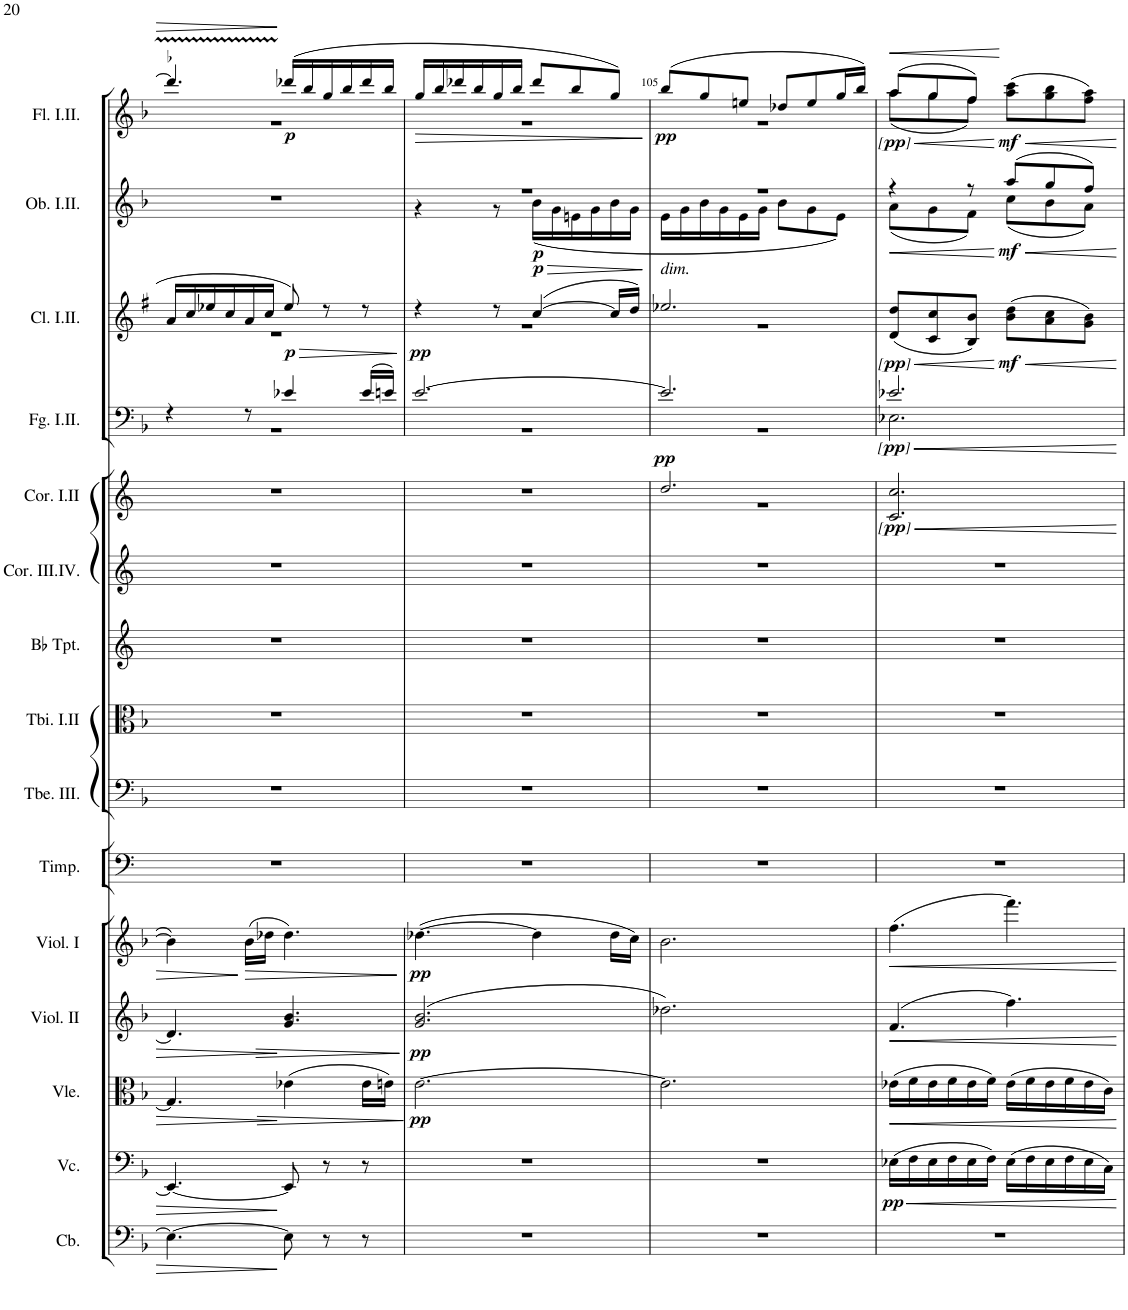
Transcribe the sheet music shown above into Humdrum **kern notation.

**kern	**kern	**dynam	**kern	**dynam	**kern	**dynam	**kern	**dynam	**kern	**kern	**kern	**kern	**kern	**kern	**dynam	**kern	**dynam	**kern	**dynam	**kern	**dynam	**kern	**dynam
*part15	*part14	*part14	*part13	*part13	*part12	*part12	*part11	*part11	*part10	*part9	*part8	*part7	*part6	*part5	*part5	*part4	*part4	*part3	*part3	*part2	*part2	*part1	*part1
*staff15	*staff14	*staff14	*staff13	*staff13	*staff12	*staff12	*staff11	*staff11	*staff10	*staff9	*staff8	*staff7	*staff6	*staff5	*staff5	*staff4	*staff4	*staff3	*staff3	*staff2	*staff2	*staff1	*staff1
*I"Contrabassi	*I"Violoncelli	*	*I"Viole	*	*I"Violini II	*	*I"Violini I	*	*I"Timpani D, A	*I"Trombone III.	*I"Tromboni I.II.	*I"Trombe I.II. in D	*I"Corni in D III.IV.	*I"Corni in F I.II.	*	*I"Fagotti I.II.	*	*I"Clarinetti in B I.II.	*	*I"Oboi I.II.	*	*I"Flauti I.II.	*
*I'Cb.	*I'Vc.	*	*I'Vle.	*	*I'Viol. II	*	*I'Viol. I	*	*I'Timp.	*I'Tbe. III.	*I'Tbi. I.II	*I'Tbe. I.II.	*I'Cor. III.IV.	*I'Cor. I.II	*	*I'Fg. I.II.	*	*I'Cl. I.II.	*	*I'Ob. I.II.	*	*I'Fl. I.II.	*
!!LO:PB:g=z
*clefF4	*clefF4	*	*clefC3	*	*clefG2	*	*clefG2	*	*clefF4	*clefF4	*clefC3	*clefG2	*clefG2	*clefG2	*	*clefF4	*	*clefG2	*	*clefG2	*	*clefG2	*
*Trd7c12	*	*	*	*	*	*	*	*	*	*	*	*Trd1c2	*Trd6c10	*Trd4c7	*	*	*	*Trd1c2	*	*	*	*	*
*k[b-]	*k[b-]	*	*k[b-]	*	*k[b-]	*	*k[b-]	*	*k[]	*k[b-]	*k[b-]	*k[]	*k[]	*k[]	*	*k[b-]	*	*k[f#]	*	*k[b-]	*	*k[b-]	*
*M6/8	*M6/8	*	*M6/8	*	*M6/8	*	*M6/8	*	*M6/8	*M6/8	*M6/8	*M6/8	*M6/8	*M6/8	*	*M6/8	*	*M6/8	*	*M6/8	*	*M6/8	*
=103	=103	=103	=103	=103	=103	=103	=103	=103	=103	=103	=103	=103	=103	=103	=103	=103	=103	=103	=103	=103	=103	=103	=103
*	*	*	*	*	*	*	*	*	*	*	*	*	*	*	*	*^	*	*^	*	*	*	*^	*
*	*	*	*	*	*	*	*	*	*	*	*	*	*	*	*	*	*	*	*	*	*	*	*	*	*^	*
4.E-\_	4.EE-/_	.	4.G/]	.	4.d-/]	.	4b-\]	.	2.r	2.r	2.r	2.r	2.r	2.r	.	4r	2.r	.	16a/LL	2.r	.	2.r	.	4.ddd-/]	2.r	4.eee-X]	.
.	.	.	.	.	.	.	.	.	.	.	.	.	.	.	.	.	.	.	16cc/	.	.	.	.	.	.	.	.
.	.	.	.	.	.	.	.	.	.	.	.	.	.	.	.	.	.	.	16ee-X/	.	.	.	.	.	.	.	.
.	.	.	.	.	.	.	.	.	.	.	.	.	.	.	.	.	.	.	16cc/	.	.	.	.	.	.	.	.
!	!	!	!	!	!	!	!	!LO:HP:b	!	!	!	!	!	!	!	!	!	!	!	!	!	!	!	!	!	!	!
.	.	.	.	.	.	.	(16b-\LL	>	.	.	.	.	.	.	.	8r	.	.	16a/	.	.	.	.	.	.	.	.
.	.	.	.	.	.	.	16dd-X\JJ	.	.	.	.	.	.	.	.	.	.	.	16cc/JJ	.	.	.	.	.	.	.	.
!	!	!	!	!LO:HP:b	!	!LO:HP:b	!	!	!	!	!	!	!	!	!	!	!	!LO:HP:b	!	!	!	!	!	!	!	!	!
!	!	!	!	!	!	!	!	!	!	!	!	!	!	!	!	!	!	!LO:DY:n=1:a	!	!	!	!	!	!	!	!	!LO:DY:b
8E-\]	8EE-/]	.	(4e-X\	>	4.g/ 4.b-/	>	4.dd-\)	.	.	.	.	.	.	.	.	4e-X/	.	> p	8ee-/	.	.	.	.	(16ddd-X/LL	.	8ryy	p
.	.	.	.	.	.	.	.	.	.	.	.	.	.	.	.	.	.	.	.	.	.	.	.	16bb-/	.	.	.
8r	8r	.	.	.	.	.	.	.	.	.	.	.	.	.	.	.	.	.	8r	.	.	.	.	16gg/	.	4ryy	.
.	.	.	.	.	.	.	.	.	.	.	.	.	.	.	.	.	.	.	.	.	.	.	.	16bb-/	.	.	.
8r	8r	.	16e-\LL	.	.	.	.	.	.	.	.	.	.	.	.	(16e-/LL	.	.	8r	.	.	.	.	16ddd-/	.	.	.
.	.	.	16en\JJ)	.	.	.	.	.	.	.	.	.	.	.	.	16en/JJ)	.	.	.	.	.	.	.	16bb-/JJ	.	.	.
*	*	*	*	*	*	*	*	*	*	*	*	*	*	*	*	*	*	*	*	*	*	*	*	*v	*v	*v	*
=104	=104	=104	=104	=104	=104	=104	=104	=104	=104	=104	=104	=104	=104	=104	=104	=104	=104	=104	=104	=104	=104	=104	=104	=104	=104
*	*	*	*	*	*	*	*	*	*	*	*	*	*	*	*	*	*	*	*	*	*	*^	*	*	*
!	!	!	!	!LO:DY:b	!	!LO:DY:b	!	!LO:DY:b	!	!	!	!	!	!	!	!	!	!LO:DY:a	!	!	!	!	!	!	!	!LO:HP:b
*	*	*	*	*	*	*	*	*	*	*	*	*	*	*	*	*	*	*	*	*	*	*	*	*	*^	*
2.r	2.r	.	[2.e\	pp	(2.g/ 2.b-/	pp	([4.dd-X\	pp	2.r	2.r	2.r	2.r	2.r	2.r	.	[2.e/	2.r	pp	4r	2.r	.	2.r	4r	.	16gg/LL	2.r	>
.	.	.	.	.	.	.	.	.	.	.	.	.	.	.	.	.	.	.	.	.	.	.	.	.	16bb-/	.	.
.	.	.	.	.	.	.	.	.	.	.	.	.	.	.	.	.	.	.	.	.	.	.	.	.	16ddd-X/	.	.
.	.	.	.	.	.	.	.	.	.	.	.	.	.	.	.	.	.	.	.	.	.	.	.	.	16bb-/	.	.
.	.	.	.	.	.	.	.	.	.	.	.	.	.	.	.	.	.	.	8r	.	.	.	8r	.	16gg/	.	.
.	.	.	.	.	.	.	.	.	.	.	.	.	.	.	.	.	.	.	.	.	.	.	.	.	16bb-/JJ	.	.
!	!	!	!	!	!	!	!	!	!	!	!	!	!	!	!	!	!	!	!	!	!LO:HP:b	!	!	!	!	!	!
!	!	!	!	!	!	!	!	!	!	!	!	!	!	!	!	!	!	!	!	!	!LO:DY:n=1:a	!	!	!LO:DY:b	!	!	!
.	.	.	.	.	.	.	4dd-\]	.	.	.	.	.	.	.	.	.	.	.	([4cc/	.	> p	.	(16b-\LL	p	8ddd-/L	.	.
.	.	.	.	.	.	.	.	.	.	.	.	.	.	.	.	.	.	.	.	.	.	.	16g\	.	.	.	.
.	.	.	.	.	.	.	.	.	.	.	.	.	.	.	.	.	.	.	.	.	.	.	16en\	.	8bb-/	.	.
.	.	.	.	.	.	.	.	.	.	.	.	.	.	.	.	.	.	.	.	.	.	.	16g\	.	.	.	.
.	.	.	.	.	.	.	16dd-\LL	.	.	.	.	.	.	.	.	.	.	.	16cc/LL]	.	.	.	16b-\	.	8gg/J)	.	.
.	.	.	.	.	.	.	16cc\JJ)	.	.	.	.	.	.	.	.	.	.	.	16dd/JJ)	.	.	.	16g\JJ	.	.	.	.
*	*	*	*	*	*	*	*	*	*	*	*	*	*	*	*	*v	*v	*	*	*	*	*v	*v	*	*v	*v	*
*	*	*	*	*	*	*	*	*	*	*	*	*	*	*	*	*	*	*v	*v	*	*	*	*	*
.	.	.	.	.	.	.	.	.	.	.	.	.	.	.	.	.	.	.	.	.	.	.	]
=105	=105	=105	=105	=105	=105	=105	=105	=105	=105	=105	=105	=105	=105	=105	=105	=105	=105	=105	=105	=105	=105	=105	=105
*	*	*	*	*	*	*	*	*	*	*	*	*	*	*^	*	*^	*	*^	*	*^	*	*^	*
!	!	!	!	!	!	!	!	!	!	!	!	!	!	!	!	!	!	!	!	!LO:TX:a:i:t=dim.	!	!	!	!	!	!	!	!
!	!	!	!	!	!	!	!	!	!	!	!	!	!	!	!	!LO:DY:a	!	!	!	!	!	!	!	!	!	!	!	!LO:DY:b
2.r	2.r	.	2.e\]	.	2.dd-X\)	.	2.b-\	.	2.r	2.r	2.r	2.r	2.r	2.dd/	2.r	pp	2.e/]	2.r	.	2.ee-X/	2.r	.	2.r	16e\LL	.	(8bb-/L	2.r	pp
.	.	.	.	.	.	.	.	.	.	.	.	.	.	.	.	.	.	.	.	.	.	.	.	16g\	.	.	.	.
.	.	.	.	.	.	.	.	.	.	.	.	.	.	.	.	.	.	.	.	.	.	.	.	16b-\	.	8gg/	.	.
.	.	.	.	.	.	.	.	.	.	.	.	.	.	.	.	.	.	.	.	.	.	.	.	16g\	.	.	.	.
.	.	.	.	.	.	.	.	.	.	.	.	.	.	.	.	.	.	.	.	.	.	.	.	16e\	.	8een/J	.	.
.	.	.	.	.	.	.	.	.	.	.	.	.	.	.	.	.	.	.	.	.	.	.	.	16g\JJ	.	.	.	.
.	.	.	.	.	.	.	.	.	.	.	.	.	.	.	.	.	.	.	.	.	.	.	.	8b-\L	.	8dd-X/L	.	.
.	.	.	.	.	.	.	.	.	.	.	.	.	.	.	.	.	.	.	.	.	.	.	.	8g\	.	8ee/	.	.
.	.	.	.	.	.	.	.	.	.	.	.	.	.	.	.	.	.	.	.	.	.	.	.	8e\J)	.	16gg/L	.	.
.	.	.	.	.	.	.	.	.	.	.	.	.	.	.	.	.	.	.	.	.	.	.	.	.	.	16bb-/JJ)	.	.
*	*	*	*	*	*	*	*	*	*	*	*	*	*	*v	*v	*	*	*	*	*v	*v	*	*	*	*	*	*	*
=106	=106	=106	=106	=106	=106	=106	=106	=106	=106	=106	=106	=106	=106	=106	=106	=106	=106	=106	=106	=106	=106	=106	=106	=106	=106	=106
!	!	!LO:DY:b	!	!	!	!	!	!	!	!	!	!	!	!	!LO:DY:b	!	!	!	!	!LO:HP:b	!	!	!LO:HP:b	!	!	!LO:HP:b
!	!	!	!	!	!	!	!	!	!	!	!	!	!	!	!LO:DY:n=1:b	!	!	!	!	!	!	!	!	!	!	!
!	!	!	!	!	!	!	!	!	!	!	!	!	!	!	!LO:DY:n=2:b	!	!	!LO:DY:b	!	!	!	!	!	!	!	!
!	!	!	!	!	!	!	!	!	!	!	!	!	!	!	!	!	!	!LO:DY:n=1:b	!	!	!	!	!	!	!	!
!	!	!	!	!	!	!	!	!	!	!	!	!	!	!	!	!	!	!LO:DY:n=2:b	!	!LO:DY:n=1:b	!	!	!	!	!	!
!	!	!	!	!	!	!	!	!	!	!	!	!	!	!	!	!	!	!	!	!LO:DY:n=2:b	!	!	!	!	!	!
!	!	!	!	!	!	!	!	!	!	!	!	!	!	!	!	!	!	!	!	!LO:DY:n=3:b	!	!	!	!	!	!LO:DY:n=1:b
!	!	!	!	!	!	!	!	!	!	!	!	!	!	!	!	!	!	!	!	!	!	!	!	!	!	!LO:DY:n=2:b
!	!	!	!	!	!	!	!	!	!	!	!	!	!	!	!	!	!	!	!	!	!	!	!	!	!	!LO:DY:n=3:b
2.r	(16E-X\LL	pp	(16e-X\LL	.	(4.f/	.	(4.ff\	.	2.r	2.r	2.r	2.r	2.r	2.c/ 2.cc/	other-dynamics pp other-dynamics	2.e-X/	2.E-X\	other-dynamics pp other-dynamics	(8d/ 8dd/L	< other-dynamics pp other-dynamics	4r	(8a\L	<	(8aa/L	(8aa\L	< other-dynamics pp other-dynamics
.	16F\	.	16f\	.	.	.	.	.	.	.	.	.	.	.	.	.	.	.	.	.	.	.	.	.	.	.
!	!	!	!	!	!	!	!	!	!	!	!	!	!	!	!	!	!	!	!	!	!	!	!	!	!	!LO:HP:b
.	16E-\	.	16e-\	.	.	.	.	.	.	.	.	.	.	.	.	.	.	.	8c/ 8cc/	.	.	8g\	.	8gg/	8gg\	<
.	16F\	.	16f\	.	.	.	.	.	.	.	.	.	.	.	.	.	.	.	.	.	.	.	.	.	.	.
.	16E-\	.	16e-\	.	.	.	.	.	.	.	.	.	.	.	.	.	.	.	8B/ 8b/J)	.	8r	8f\J)	.	8ff/J)	8ff\J)	.
.	16F\JJ)	.	16f\JJ)	.	.	.	.	.	.	.	.	.	.	.	.	.	.	.	.	.	.	.	.	.	.	.
!	!	!	!	!	!	!	!	!	!	!	!	!	!	!	!	!	!	!	!	!LO:DY:n=4:b	!	!	!LO:HP:n=1:b	!	!	!LO:HP:n=1:b
!	!	!	!	!	!	!	!	!	!	!	!	!	!	!	!	!	!	!	!	!	!	!	!LO:DY:n=1:b	!	!	!LO:DY:n=4:b
.	(16E-\LL	.	(16e-\LL	.	4.ff\)	.	4.fff\)	.	.	.	.	.	.	.	.	.	.	.	(8b\ 8dd\L	] mf	(8aa/L	(8cc\L	[ < mf	(>8aa\ 8ccc\L	8ryy	[ [ < mf
.	16F\	.	16f\	.	.	.	.	.	.	.	.	.	.	.	.	.	.	.	.	.	.	.	.	.	.	.
.	16E-\	.	16e-\	.	.	.	.	.	.	.	.	.	.	.	.	.	.	.	8a\ 8cc\	.	8gg/	8b-\	.	8gg\ 8bb-\	4ryy	.
.	16F\	.	16f\	.	.	.	.	.	.	.	.	.	.	.	.	.	.	.	.	.	.	.	.	.	.	.
.	16E-\	.	16e-\	.	.	.	.	.	.	.	.	.	.	.	.	.	.	.	8g\ 8b\J)	.	8ff/J)	8a\J)	.	8ff\ 8aa\J)	.	.
.	16C\JJ)	.	16c\JJ)	.	.	.	.	.	.	.	.	.	.	.	.	.	.	.	.	.	.	.	.	.	.	.
*	*	*	*	*	*	*	*	*	*	*	*	*	*	*	*	*	*	*	*	*	*v	*v	*	*	*	*
*	*	*	*	*	*	*	*	*	*	*	*	*	*	*	*	*v	*v	*	*	*	*	*	*v	*v	*
.	.	.	.	]	.	]	.	]	.	.	.	.	.	.	.	.	]	.	[	.	[	.	[
=	=	=	=	=	=	=	=	=	=	=	=	=	=	=	=	=	=	=	=	=	=	=	=
*-	*-	*-	*-	*-	*-	*-	*-	*-	*-	*-	*-	*-	*-	*-	*-	*-	*-	*-	*-	*-	*-	*-	*-
